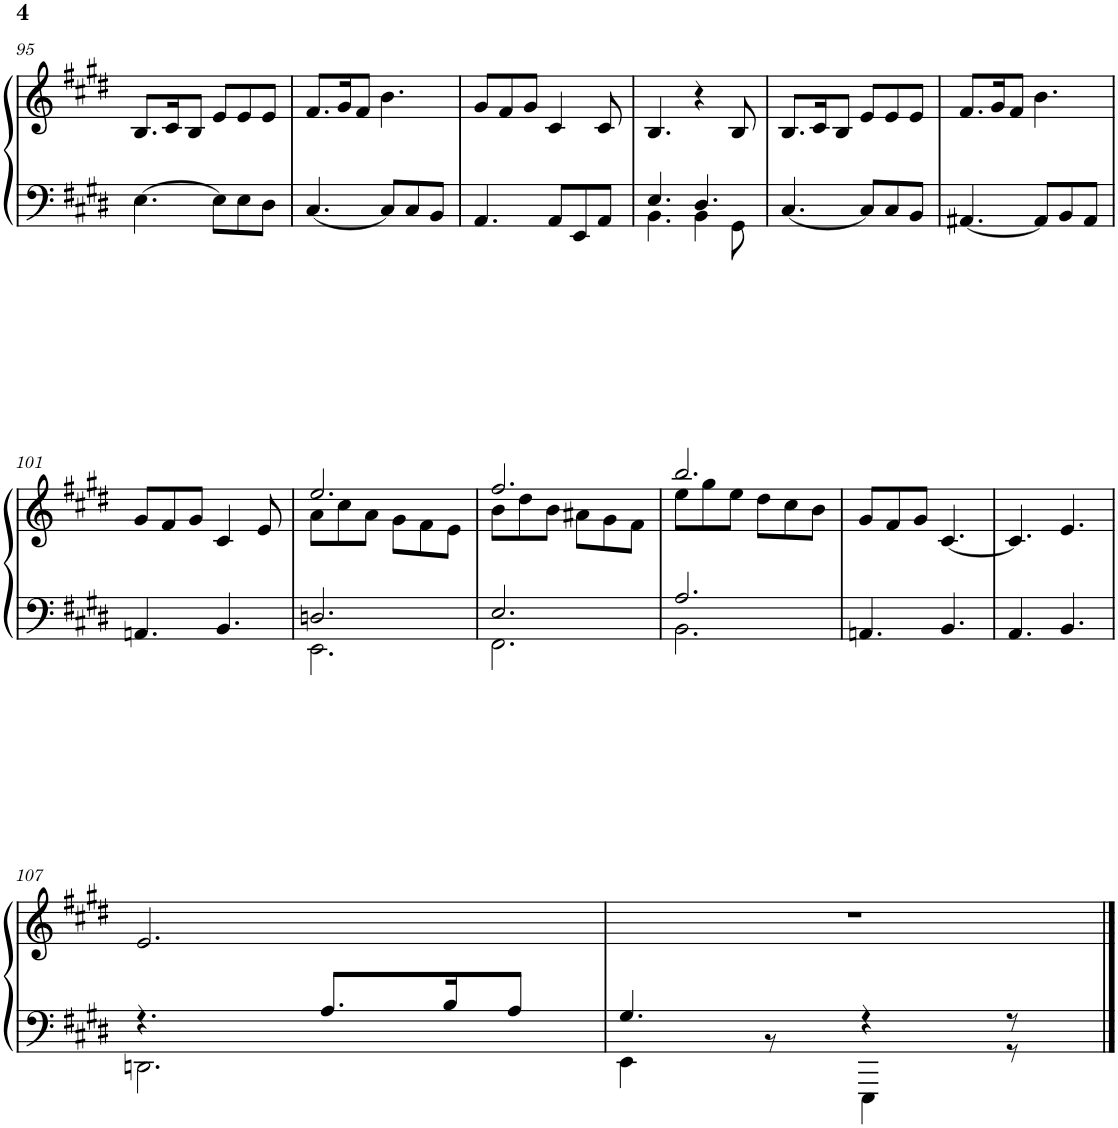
**kern	**kern
*part1	*part1
*staff2	*staff1
*I"Piano	*
*I'Pno.	*
!!LO:PB:g=z
*clefF4	*clefG2
*k[f#c#g#d#]	*k[f#c#g#d#]
*M6/8	*M6/8
=95	=95
[4.E\	8.B/L
.	16c#/K
.	8B/J
8E\L]	8e/L
8E\	8e/
8D#\J	8e/J
=96	=96
[4.C#/	8.f#/L
.	16g#/K
.	8f#/J
8C#/L]	4.b\
8C#/	.
8BB/J	.
=97	=97
4.AA/	8g#/L
.	8f#/
.	8g#/J
8AA/L	4c#/
8EE/	.
8AA/J	8c#/
=98	=98
*^	*
4.E/	4.BB\	4.B/
4.D#/	4BB\	4r
.	8GG#\	8B/
*v	*v	*
=99	=99
[4.C#/	8.B/L
.	16c#/K
.	8B/J
8C#/L]	8e/L
8C#/	8e/
8BB/J	8e/J
=100	=100
[4.AA#X/	8.f#/L
.	16g#/K
.	8f#/J
8AA#/L]	4.b\
8BB/	.
8AA#/J	.
!!LO:LB:g=z
=101	=101
4.AAn/	8g#/L
.	8f#/
.	8g#/J
4.BB/	4c#/
.	8e/
=102	=102
*^	*^
2.Dn/	2.EE\	2.ee/	8a\L
.	.	.	8cc#\
.	.	.	8a\J
.	.	.	8g#\L
.	.	.	8f#\
.	.	.	8e\J
=103	=103	=103	=103
2.E/	2.FF#\	2.ff#/	8b\L
.	.	.	8dd#\
.	.	.	8b\J
.	.	.	8a#X\L
.	.	.	8g#\
.	.	.	8f#\J
=104	=104	=104	=104
2.A/	2.BB\	2.bb/	8ee\L
.	.	.	8gg#\
.	.	.	8ee\J
.	.	.	8dd#\L
.	.	.	8cc#\
.	.	.	8b\J
*v	*v	*	*
*	*v	*v
=105	=105
4.AAn/	8g#/L
.	8f#/
.	8g#/J
4.BB/	[4.c#/
=106	=106
4.AA/	4.c#/]
4.BB/	4.e/
!!LO:LB:g=z
=107	=107
*^	*
4.r	2.DDn\	2.e/
8.A/L	.	.
16B/K	.	.
8A/J	.	.
=108	=108	=108
4.G#/	4EE\	2.r
.	8r	.
4r	4EEE\	.
8r	8r	.
*v	*v	*
==	==
*-	*-
